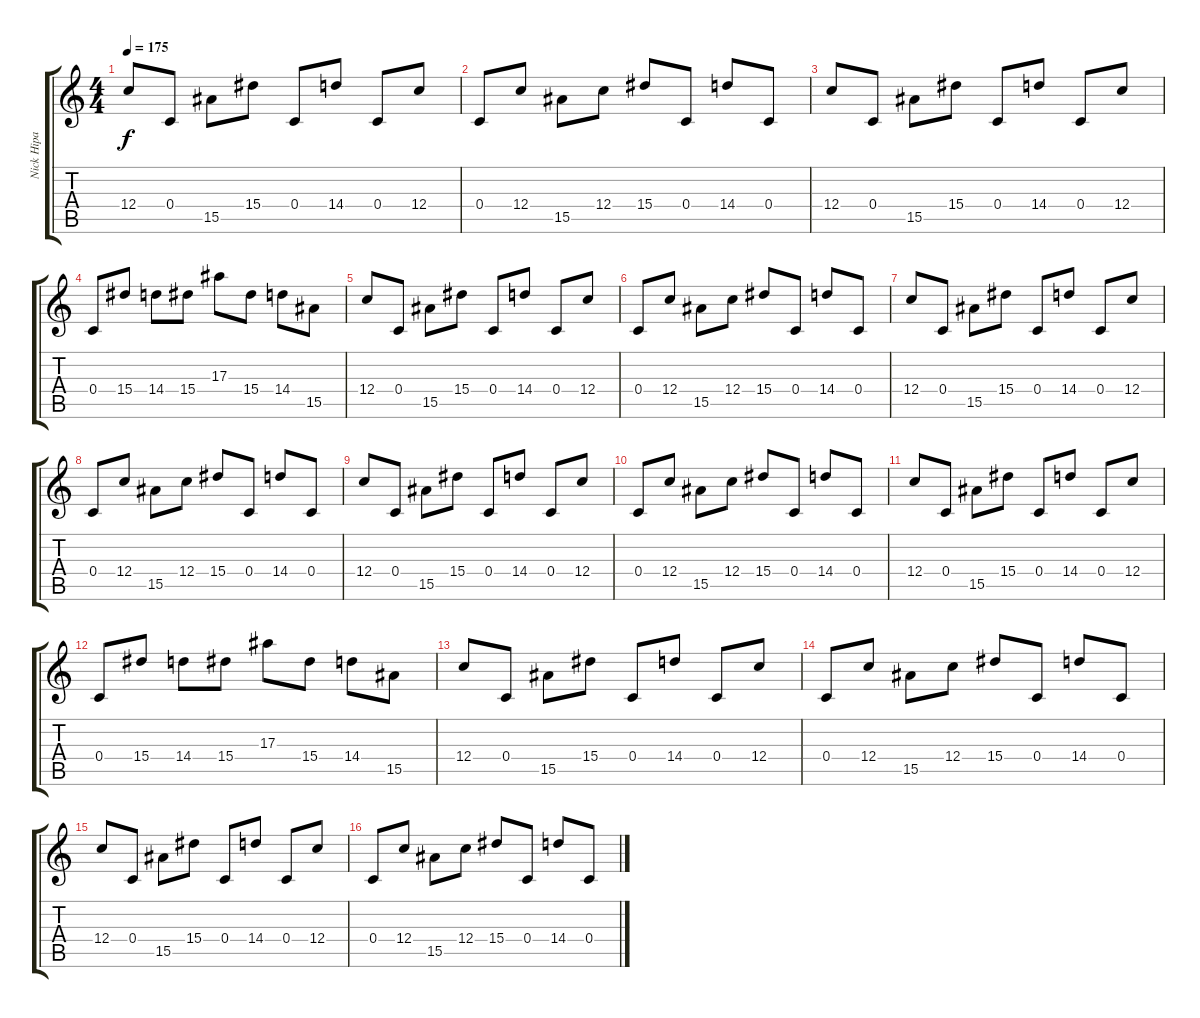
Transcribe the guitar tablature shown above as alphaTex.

\track ("Nick Hipa" "Nick Hipa") {instrument distortionguitar}
\staff {score tabs}
\tuning (D4 A3 F3 C3 G2 C2) {hide}
\ts (4 4)
\tempo 175
\clef g2
\ks c
12.4.8{dy f} 0.4.8 15.5.8 15.4.8 0.4.8 14.4.8 0.4.8 12.4.8 |
0.4.8 12.4.8 15.5.8 12.4.8 15.4.8 0.4.8 14.4.8 0.4.8 |
12.4.8 0.4.8 15.5.8 15.4.8 0.4.8 14.4.8 0.4.8 12.4.8 |
0.4.8 15.4.8 14.4.8 15.4.8 17.3.8 15.4.8 14.4.8 15.5.8 |
12.4.8 0.4.8 15.5.8 15.4.8 0.4.8 14.4.8 0.4.8 12.4.8 |
0.4.8 12.4.8 15.5.8 12.4.8 15.4.8 0.4.8 14.4.8 0.4.8 |
12.4.8 0.4.8 15.5.8 15.4.8 0.4.8 14.4.8 0.4.8 12.4.8 |
0.4.8 12.4.8 15.5.8 12.4.8 15.4.8 0.4.8 14.4.8 0.4.8 |
12.4.8 0.4.8 15.5.8 15.4.8 0.4.8 14.4.8 0.4.8 12.4.8 |
0.4.8 12.4.8 15.5.8 12.4.8 15.4.8 0.4.8 14.4.8 0.4.8 |
12.4.8 0.4.8 15.5.8 15.4.8 0.4.8 14.4.8 0.4.8 12.4.8 |
0.4.8 15.4.8 14.4.8 15.4.8 17.3.8 15.4.8 14.4.8 15.5.8 |
12.4.8 0.4.8 15.5.8 15.4.8 0.4.8 14.4.8 0.4.8 12.4.8 |
0.4.8 12.4.8 15.5.8 12.4.8 15.4.8 0.4.8 14.4.8 0.4.8 |
12.4.8 0.4.8 15.5.8 15.4.8 0.4.8 14.4.8 0.4.8 12.4.8 |
0.4.8 12.4.8 15.5.8 12.4.8 15.4.8 0.4.8 14.4.8 0.4.8
